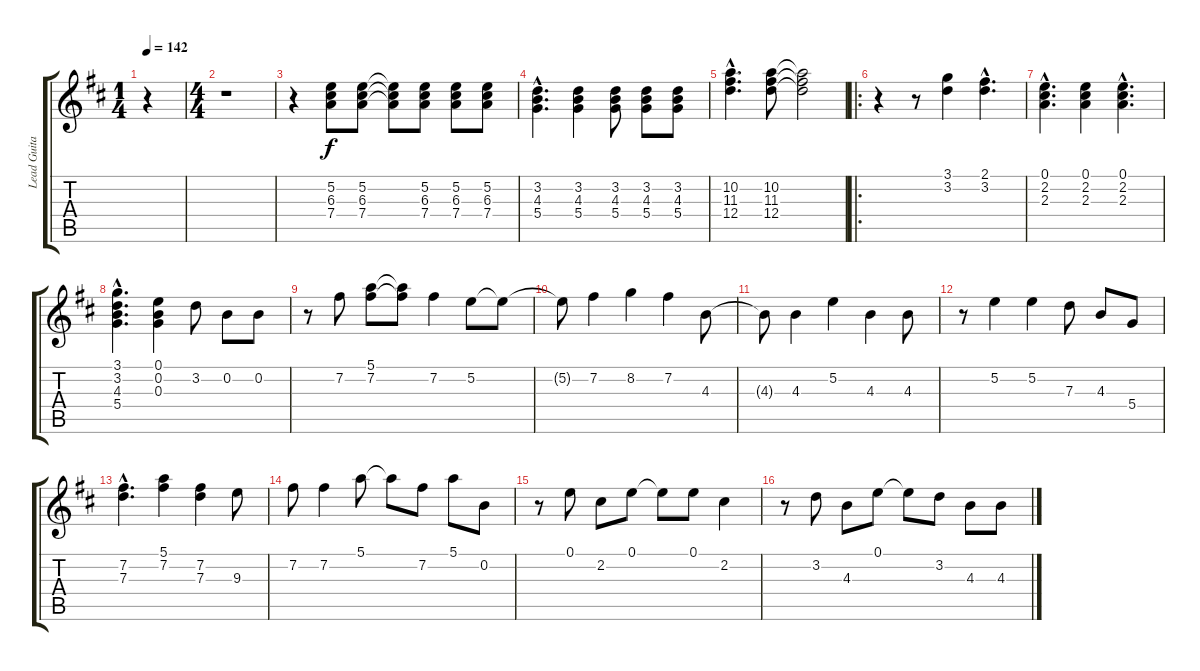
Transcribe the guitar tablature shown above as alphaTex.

\track ("Lead Guitar 1" "Lead Guita") {instrument electricguitarjazz}
\staff {score tabs}
\tuning (E4 B3 G3 D3 A2 E2) {hide}
\ts (1 4)
\tempo 142
\clef g2
\ks d
r.4{dy f instrument electricguitarjazz} |
\ts (4 4)
r.1 |
r.4 (5.2 6.3 7.4).8 (5.2 6.3 7.4).8 (5.2{t} 6.3{t} 7.4{t}).8 (5.2 6.3 7.4).8 (5.2 6.3 7.4).8 (5.2 6.3 7.4).8 |
(3.2{hac} 4.3{hac} 5.4{hac}).4{d} (3.2 4.3 5.4).4 (3.2 4.3 5.4).8 (3.2 4.3 5.4).8 (3.2 4.3 5.4).8 |
(10.2{hac} 11.3{hac} 12.4{hac}).4{d} (10.2 11.3 12.4).8 (10.2{t} 11.3{t} 12.4{t}).2 |
\ro
r.4 r.8 (3.1 3.2).4 (2.1{hac} 3.2{hac}).4{d} |
(0.1{hac} 2.2{hac} 2.3{hac}).4{d} (0.1 2.2 2.3).4 (0.1{hac} 2.2{hac} 2.3{hac}).4{d} |
(3.1{hac} 3.2{hac} 4.3{hac} 5.4{hac}).4{d} (0.1 0.2 0.3).4 3.2.8 0.2.8 0.2.8 |
r.8 7.2.8 (5.1 7.2).8 (5.1{t} 7.2{t}).8 7.2.4 5.2.8 5.2{t}.8 |
5.2{t}.8 7.2.4 8.2.4 7.2.4 4.3.8 |
4.3{t}.8 4.3.4 5.2.4 4.3.4 4.3.8 |
r.8 5.2.4 5.2.4 7.3.8 4.3.8 5.4.8 |
(7.2{hac} 7.3{hac}).4{d} (5.1 7.2).4 (7.2 7.3).4 9.3.8 |
7.2.8 7.2.4 5.1.8 5.1{t}.8 7.2.8 5.1.8 0.2.8 |
r.8 0.1.8 2.2.8 0.1.8 0.1{t}.8 0.1.8 2.2.4 |
r.8 3.2.8 4.3.8 0.1.8 0.1{t}.8 3.2.8 4.3.8 4.3.8
